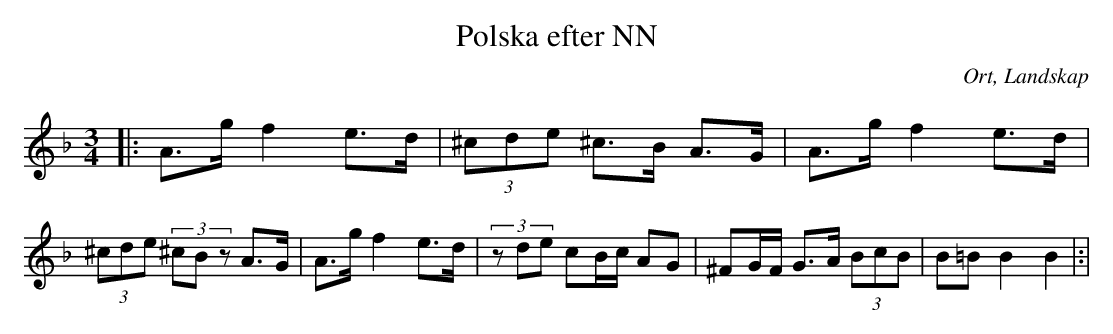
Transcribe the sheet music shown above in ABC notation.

X:1
T:Polska efter NN
O:Ort, Landskap
M:3/4
L:1/8
K:Dm
|: A>g f2 e>d|(3^cde ^c>B A>G|A>g f2 e>d|(3^cde (3^cBz A>G|A>g f2 e>d|(3zde cB/c/ AG|^FG/F/ G>A (3BcB  |B=B B2 B2|:|
